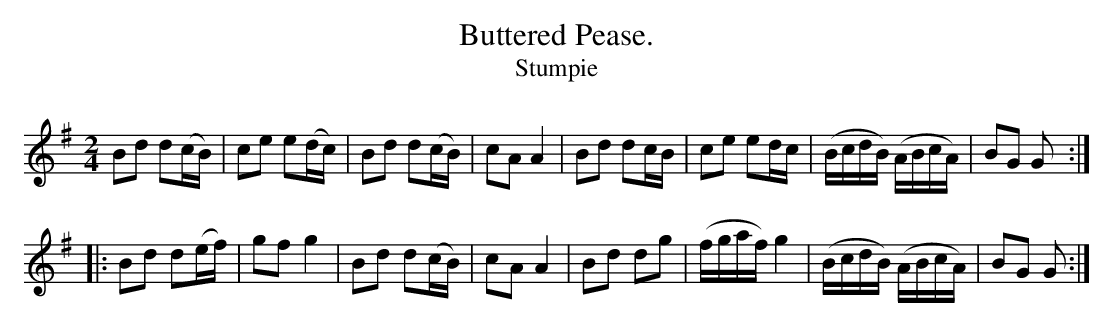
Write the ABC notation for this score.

X:1
T:Buttered Pease.
T:Stumpie
M:2/4
L:1/8
K:G
Bd d(c/B/)| ce        e(d/c/)| Bd         d(c/B/)  |cA A2|\
Bd dc/B/  | ce        ed/c/  |(B/c/d/B/) (A/B/c/A/)|BG G::
Bd d(e/f/)| gf        g2     | Bd         d(c/B/)  |cA A2|\
Bd dg     |(f/g/a/f/) g2     |(B/c/d/B/) (A/B/c/A/)|BG G:|
